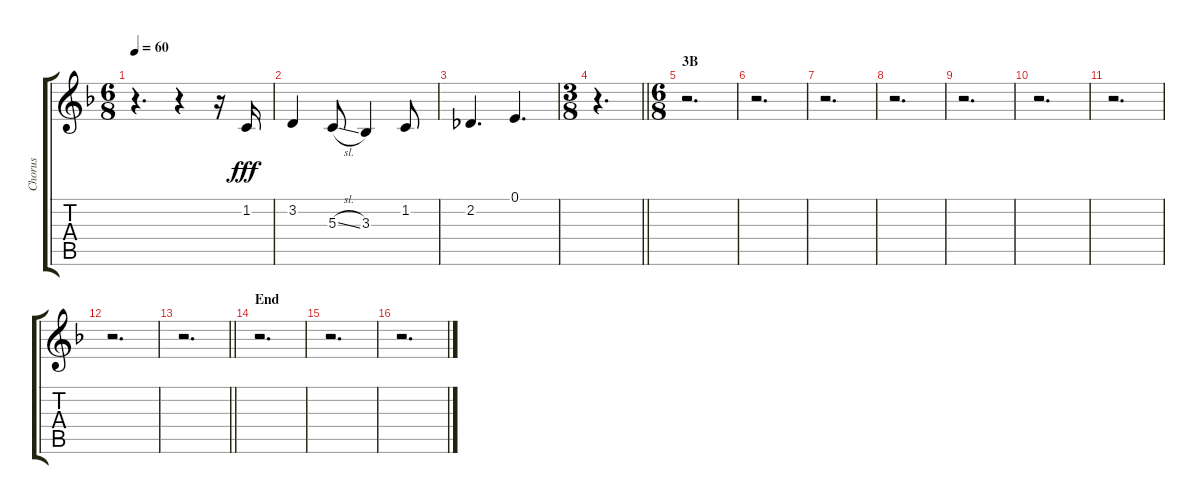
\track ("Chorus" "Chorus") {instrument voiceoohs}
\staff {score tabs}
\tuning (E4 B3 G3 D3 A2 E2) {hide}
\ts (6 8)
\tempo 60
\clef g2
\ks f
r.4{d dy fff} r.4 r.16 1.2.16 |
3.2.4 5.3{sl}.8 3.3.4 1.2.8 |
2.2.4{d} 0.1.4{d} |
\ts (3 8)
\barLineRight lightlight
r.4{d} |
\ts (6 8)
\section ("" "3B")
r.2{d} |
r.2{d} |
r.2{d} |
r.2{d} |
r.2{d} |
r.2{d} |
r.2{d} |
r.2{d} |
\barLineRight lightlight
r.2{d} |
\section ("" "End")
r.2{d} |
r.2{d} |
r.2{d}
